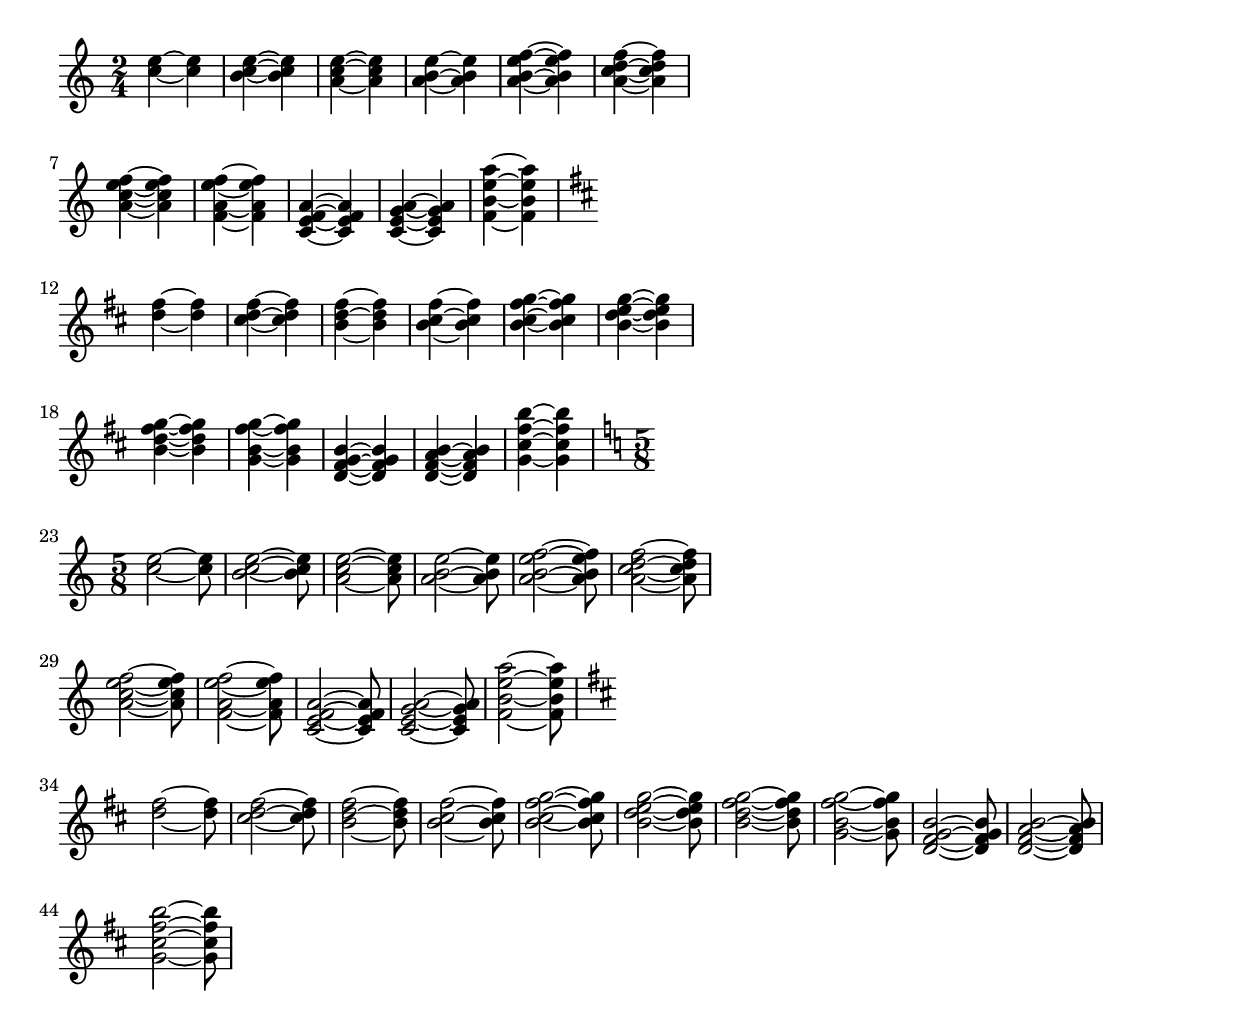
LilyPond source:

\header {


  texidoc = "In chords, ties keep closer to the note head vertically,
but never collide with heads or stems. Seconds are formatted up/down;
the rest of the ties are positioned according to their vertical
position.

The code does not handle all cases. Sometimes ties will printed on top
of or very close to each other. This happens in the last chords of
each system.  "
  

}

\version "2.12.0"

\paper {
  indent = #0.0
  ragged-right = ##t
}



generateTiePattern
= #(define-music-function (parser location is-long chords) (boolean? ly:music?)

    "

translate x y z to x~x y~y z~z

" 
    
  (define (chord->tied-chord chord)
    (let*
	((ch1 (ly:music-deep-copy chord))
	 (ch2 (ly:music-deep-copy chord))
	 (dur1 (ly:make-duration
		(if is-long
		    1 2)))
	 (dur2 (ly:make-duration
		(if is-long
		    3 2))))

      (for-each (lambda (e)
		  (ly:music-set-property! e 'duration dur1))
		(ly:music-property ch1 'elements))

      (for-each (lambda (e)
		  (ly:music-set-property! e 'duration dur2))
		(ly:music-property ch2 'elements))
      
      (set! (ly:music-property ch1 'elements)
	    (cons
	     (make-music 'TieEvent)
	     (ly:music-property ch1 'elements)))

      (list ch1 ch2)))

  (make-music 'SequentialMusic 'elements (apply append
						(map chord->tied-chord (ly:music-property  chords 'elements)))))

baseChords =
\applyMusic #(lambda (mus)
	      (ly:music-property mus 'element))
\relative c'' {
  <c e>  
  <b c e>
  <a c e>
  <a b e>
  <a b e f>
  <a c d f>
  <a c e f>
  <f a e' f>
  <c e f a> 
  <c e g a>
  <f b e a>
}

testShort =
{
  \key c \major
  \generateTiePattern ##f \baseChords
}  

testLong =
{
  \key c \major
  \generateTiePattern ##t \baseChords
}  

\new Voice
{
  \time 2/4

  \testShort \break
  \transpose c d \testShort \break
  \time 5/8
  \testLong \break
  \transpose c d \testLong \break
}


